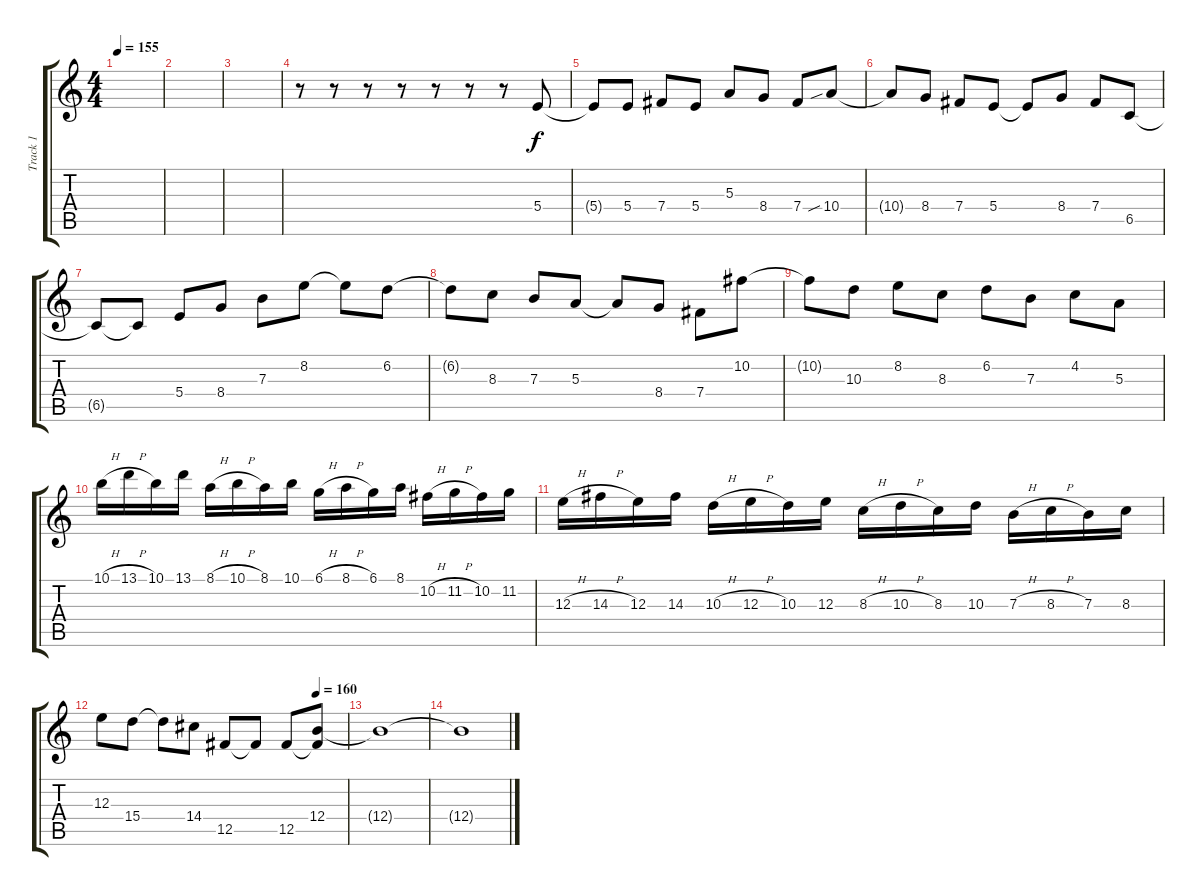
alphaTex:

\track ("Track 1" "Track 1") {instrument distortionguitar}
\staff {score tabs}
\tuning (Db4 Ab3 E3 B2 Gb2 B1) {hide}
\ts (4 4)
\tempo 155
\clef g2
\ks c
|
|
|
r.8 r.8 r.8 r.8 r.8 r.8 r.8 5.4.8 |
5.4{t}.8 5.4.8 7.4.8 5.4.8 5.3.8 8.4.8 7.4.8 10.4{sib}.8 |
10.4{t}.8 8.4.8 7.4.8 5.4.8 5.4{t}.8 8.4.8 7.4.8 6.5.8 |
6.5{t}.8 6.5{t}.8 5.4.8 8.4.8 7.3.8 8.2.8 8.2{t}.8 6.2.8 |
6.2{t}.8 8.3.8 7.3.8 5.3.8 5.3{t}.8 8.4.8 7.4.8 10.2.8 |
10.2{t}.8 10.3.8 8.2.8 8.3.8 6.2.8 7.3.8 4.2.8 5.3.8 |
10.1{h}.16 13.1{h}.16 10.1.16 13.1.16 8.1{h}.16 10.1{h}.16 8.1.16 10.1.16 6.1{h}.16 8.1{h}.16 6.1.16 8.1.16 10.2{h}.16 11.2{h}.16 10.2.16 11.2.16 |
12.3{h}.16 14.3{h}.16 12.3.16 14.3.16 10.3{h}.16 12.3{h}.16 10.3.16 12.3.16 8.3{h}.16 10.3{h}.16 8.3.16 10.3.16 7.3{h}.16 8.3{h}.16 7.3.16 8.3.16 |
\tempo (160 0.875)
12.3.8 15.4.8 15.4{t}.8 14.4.8 12.5.8 12.5{t}.8 12.5.8 (12.4 12.5{t}).8 |
12.4{t}.1 |
12.4{t}.1
